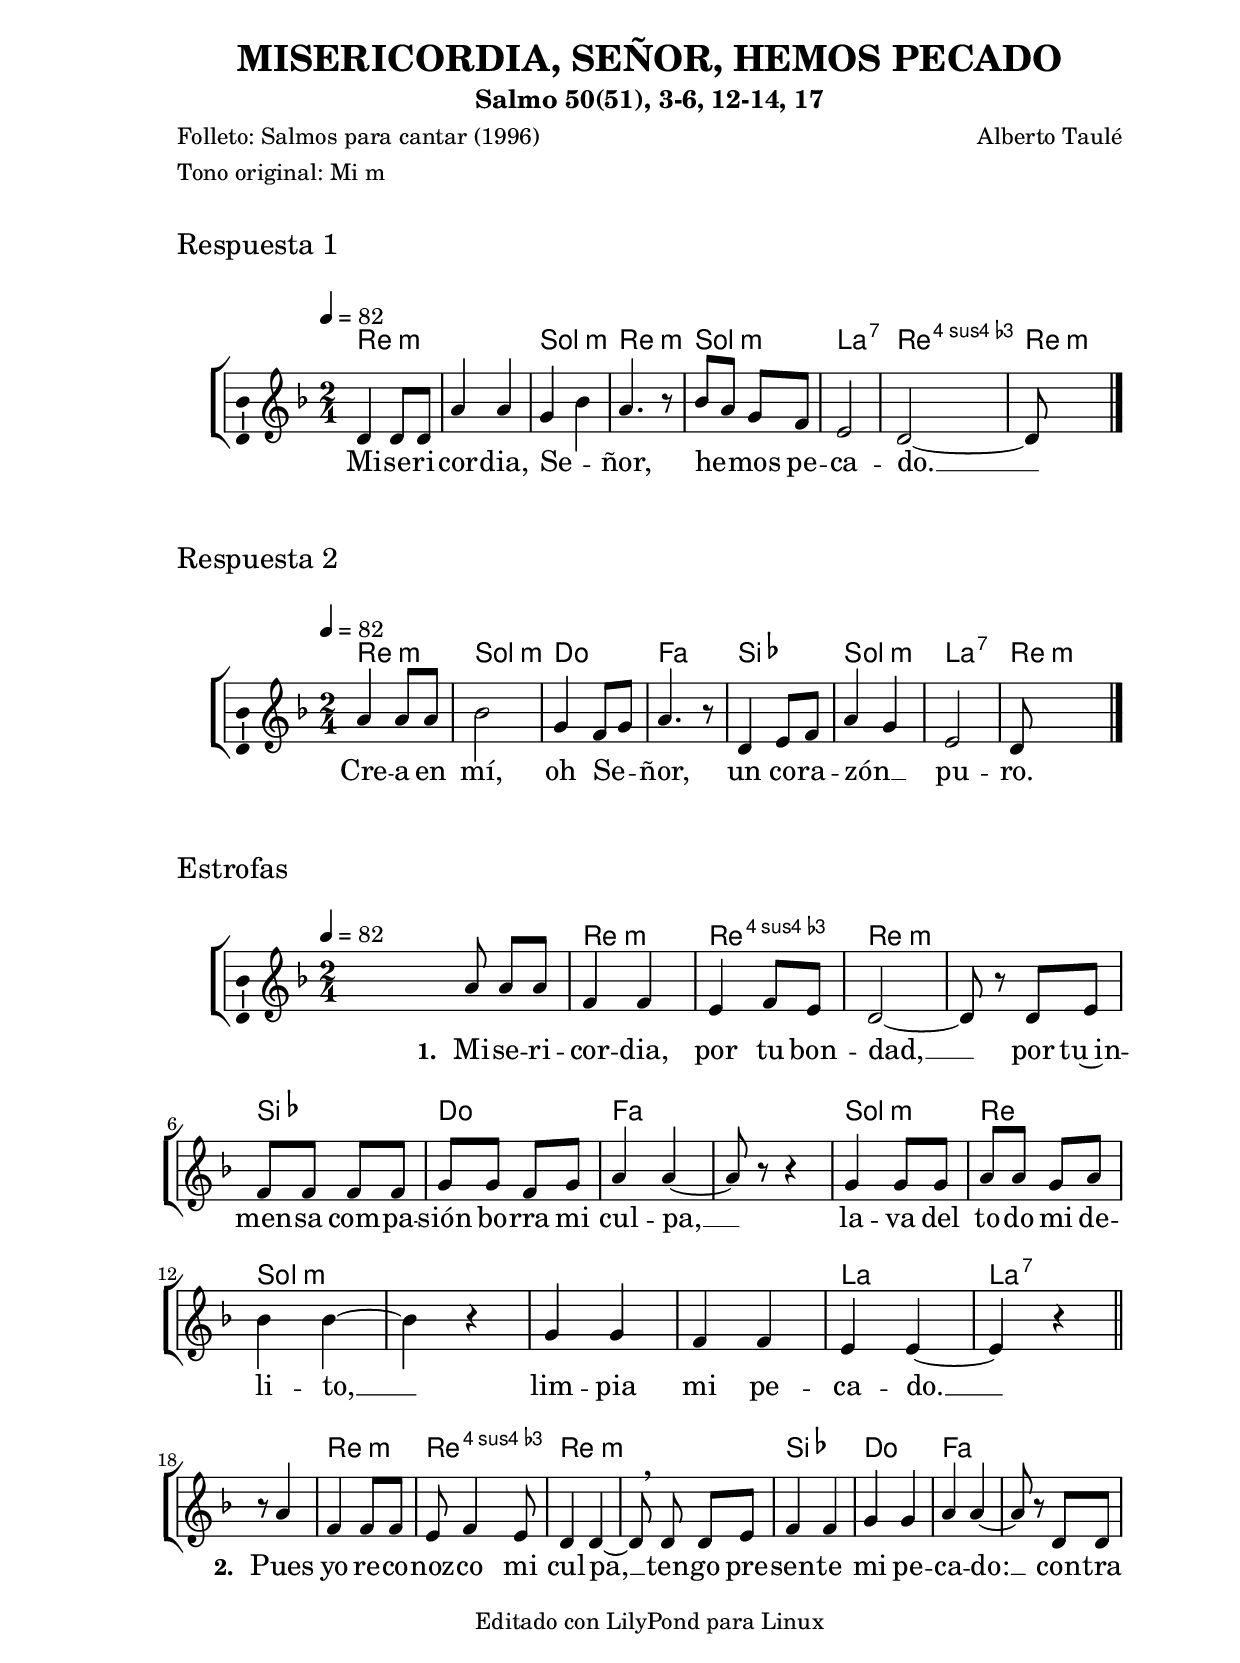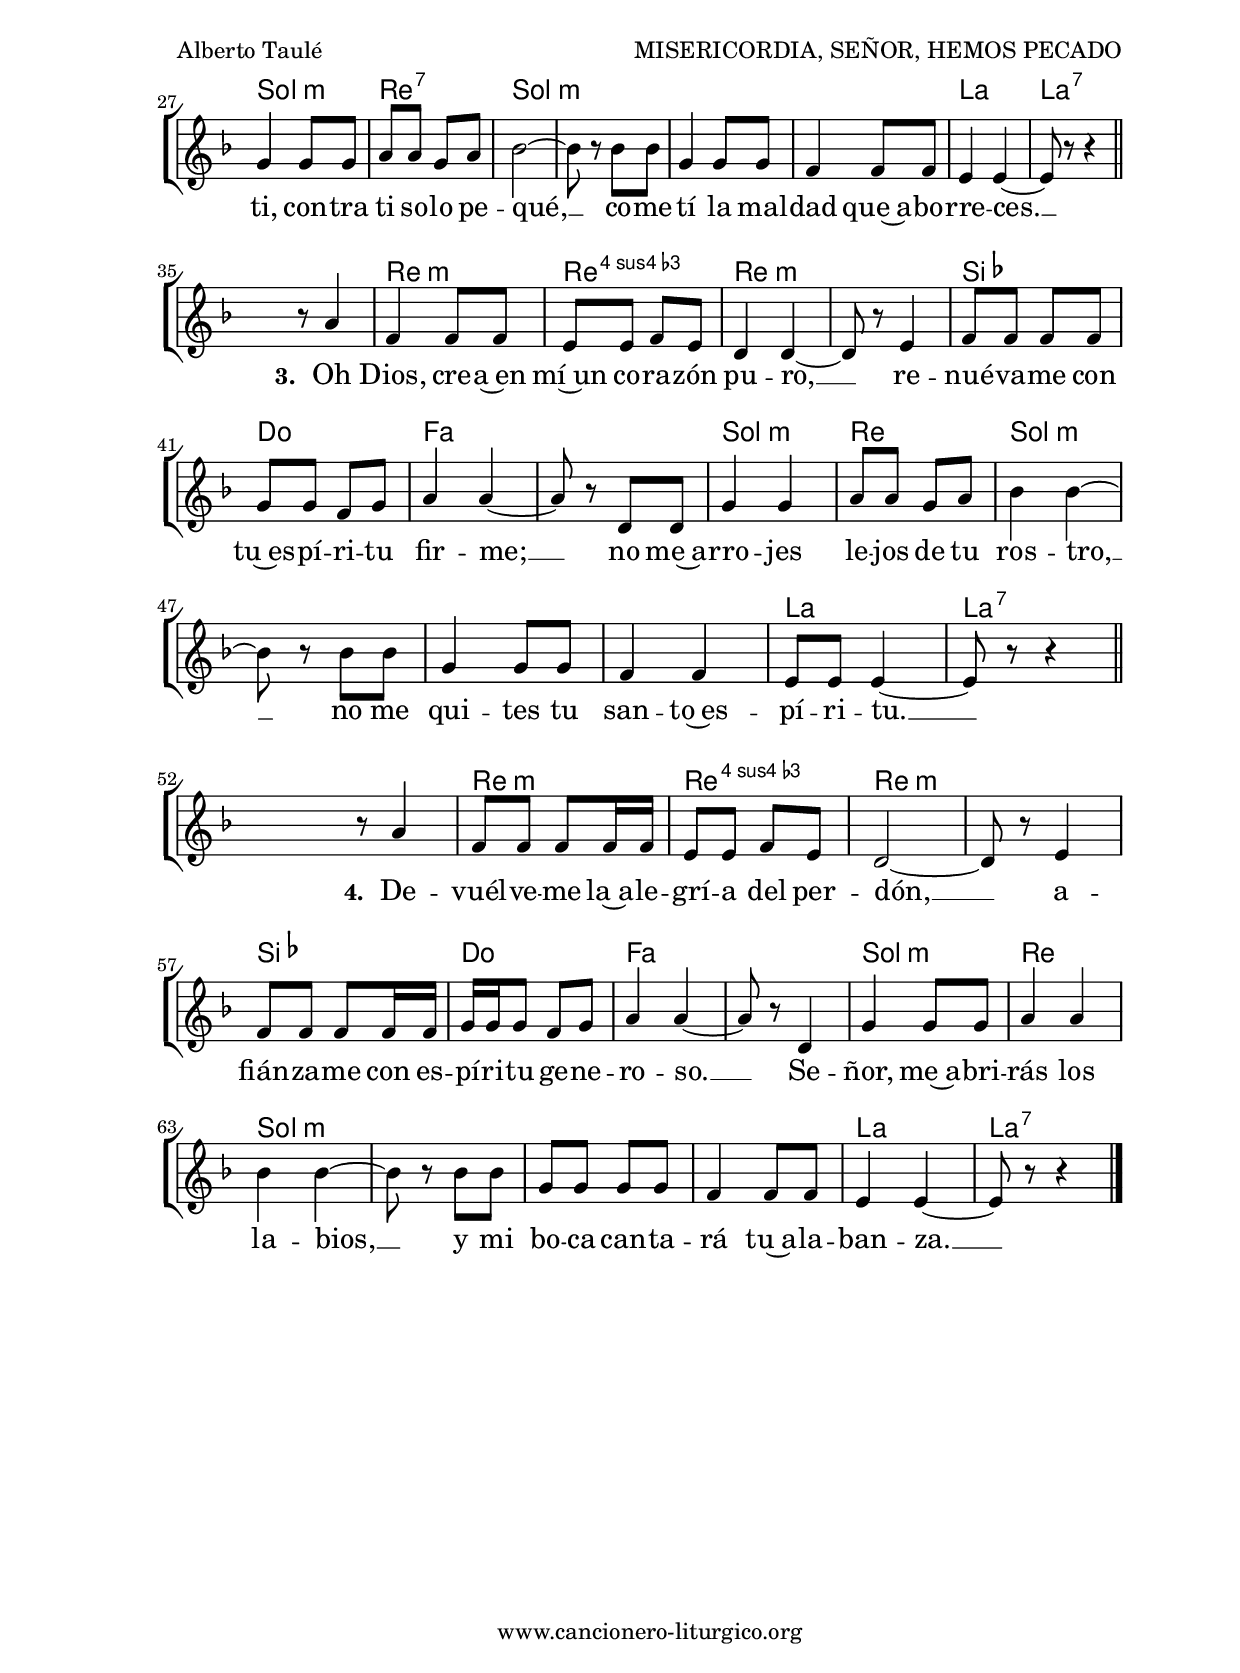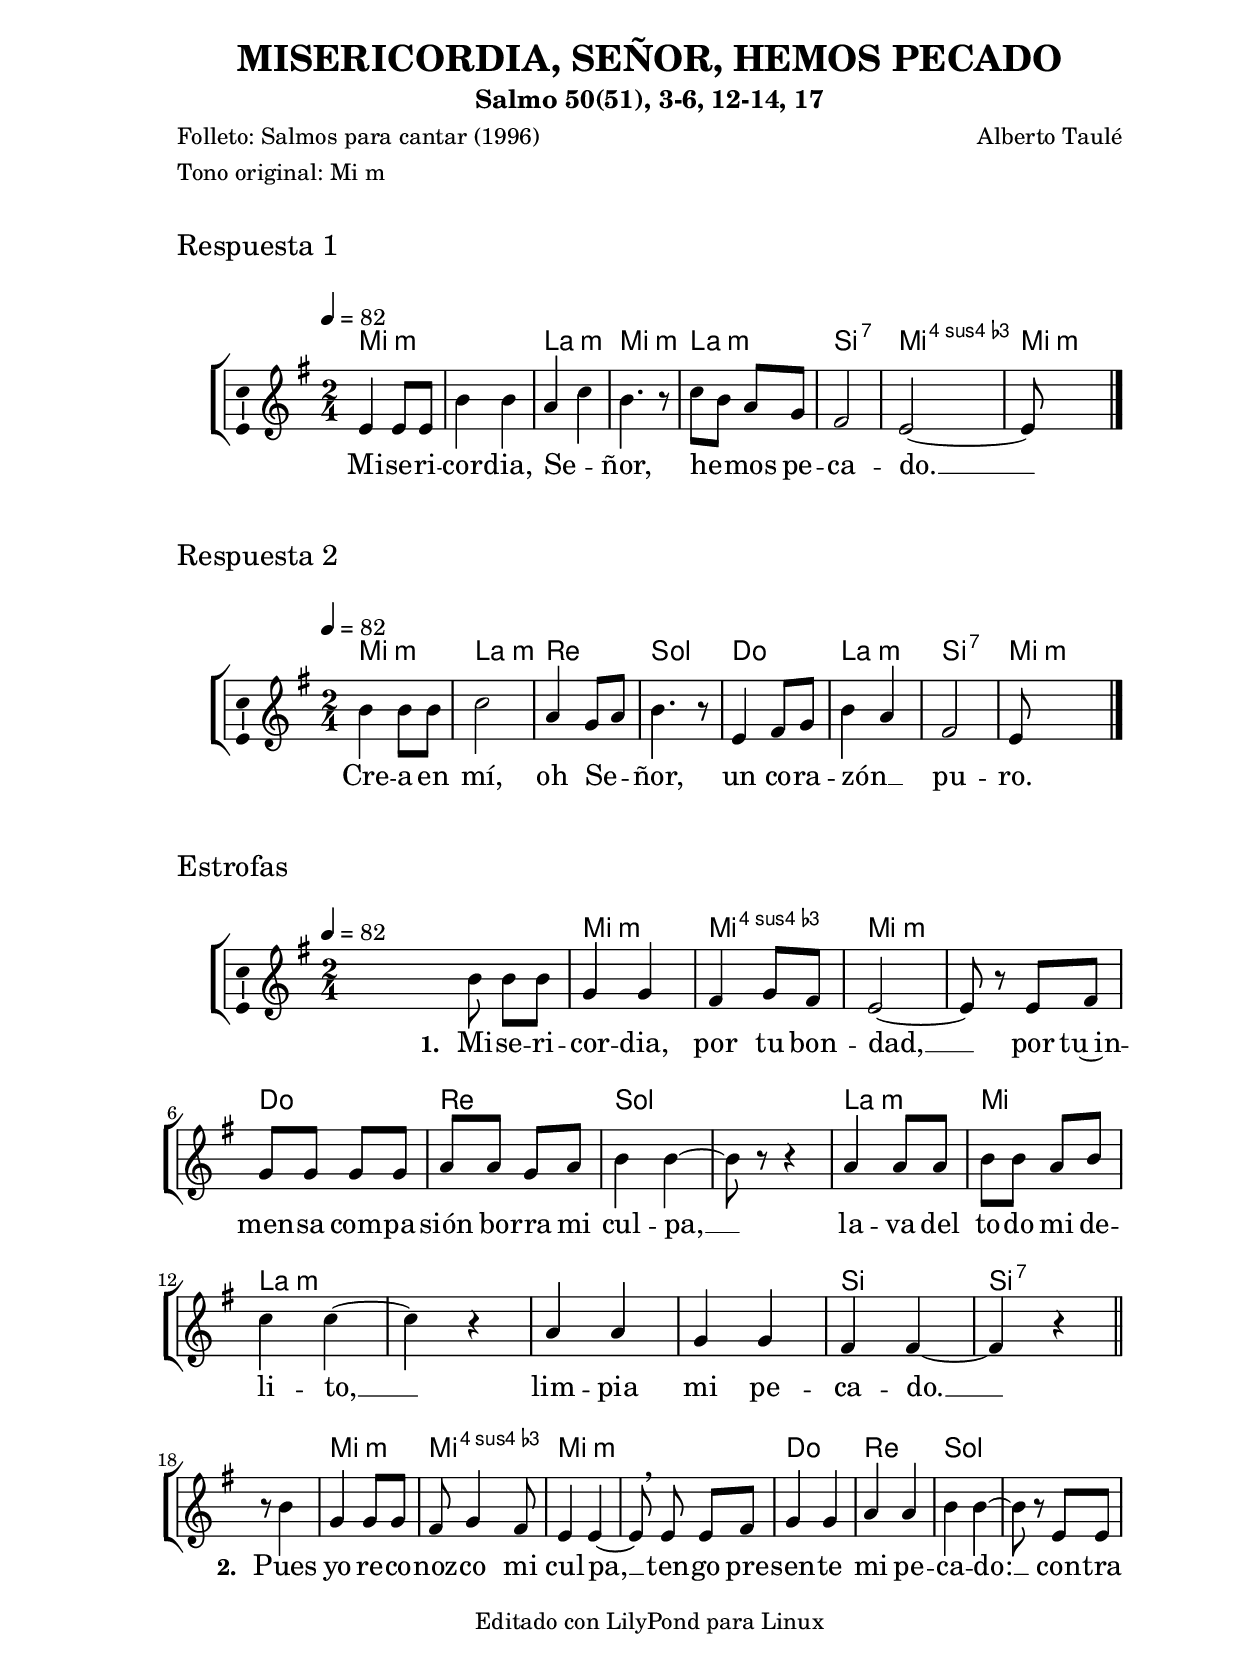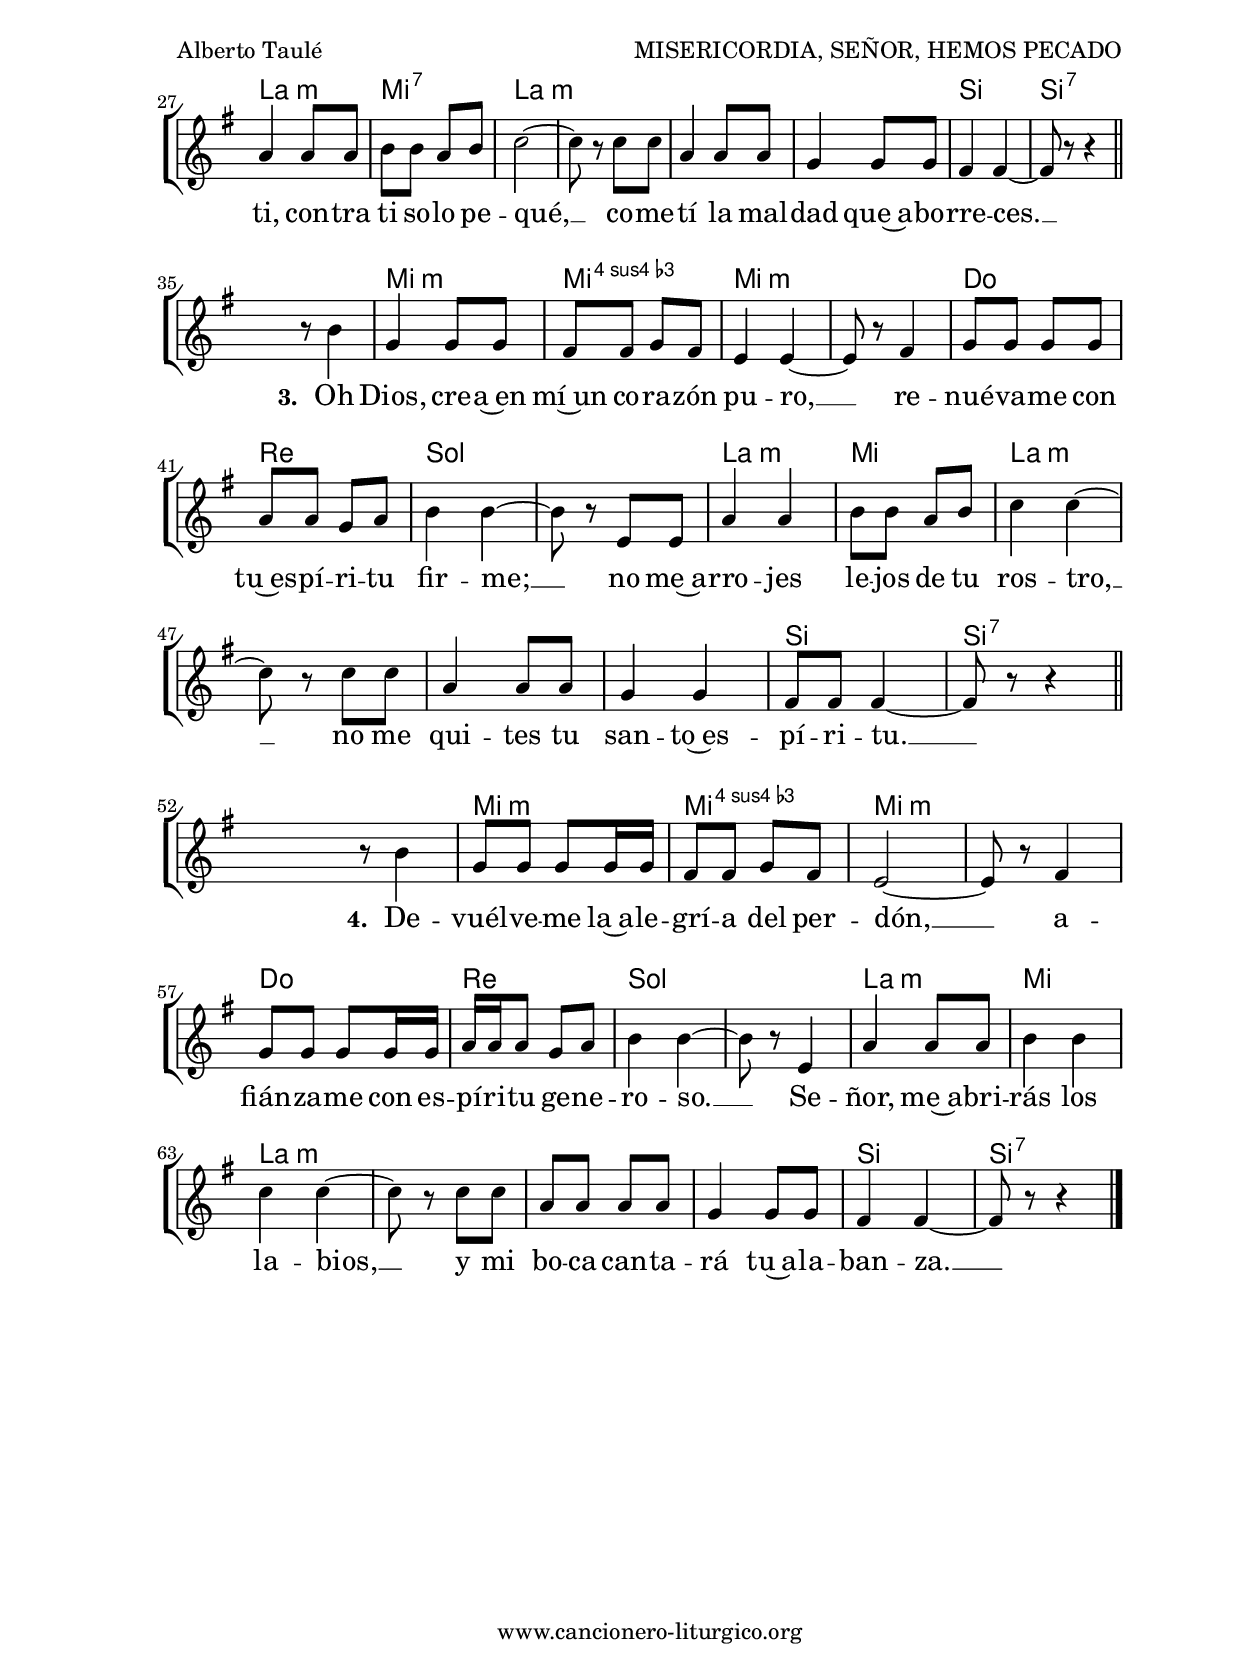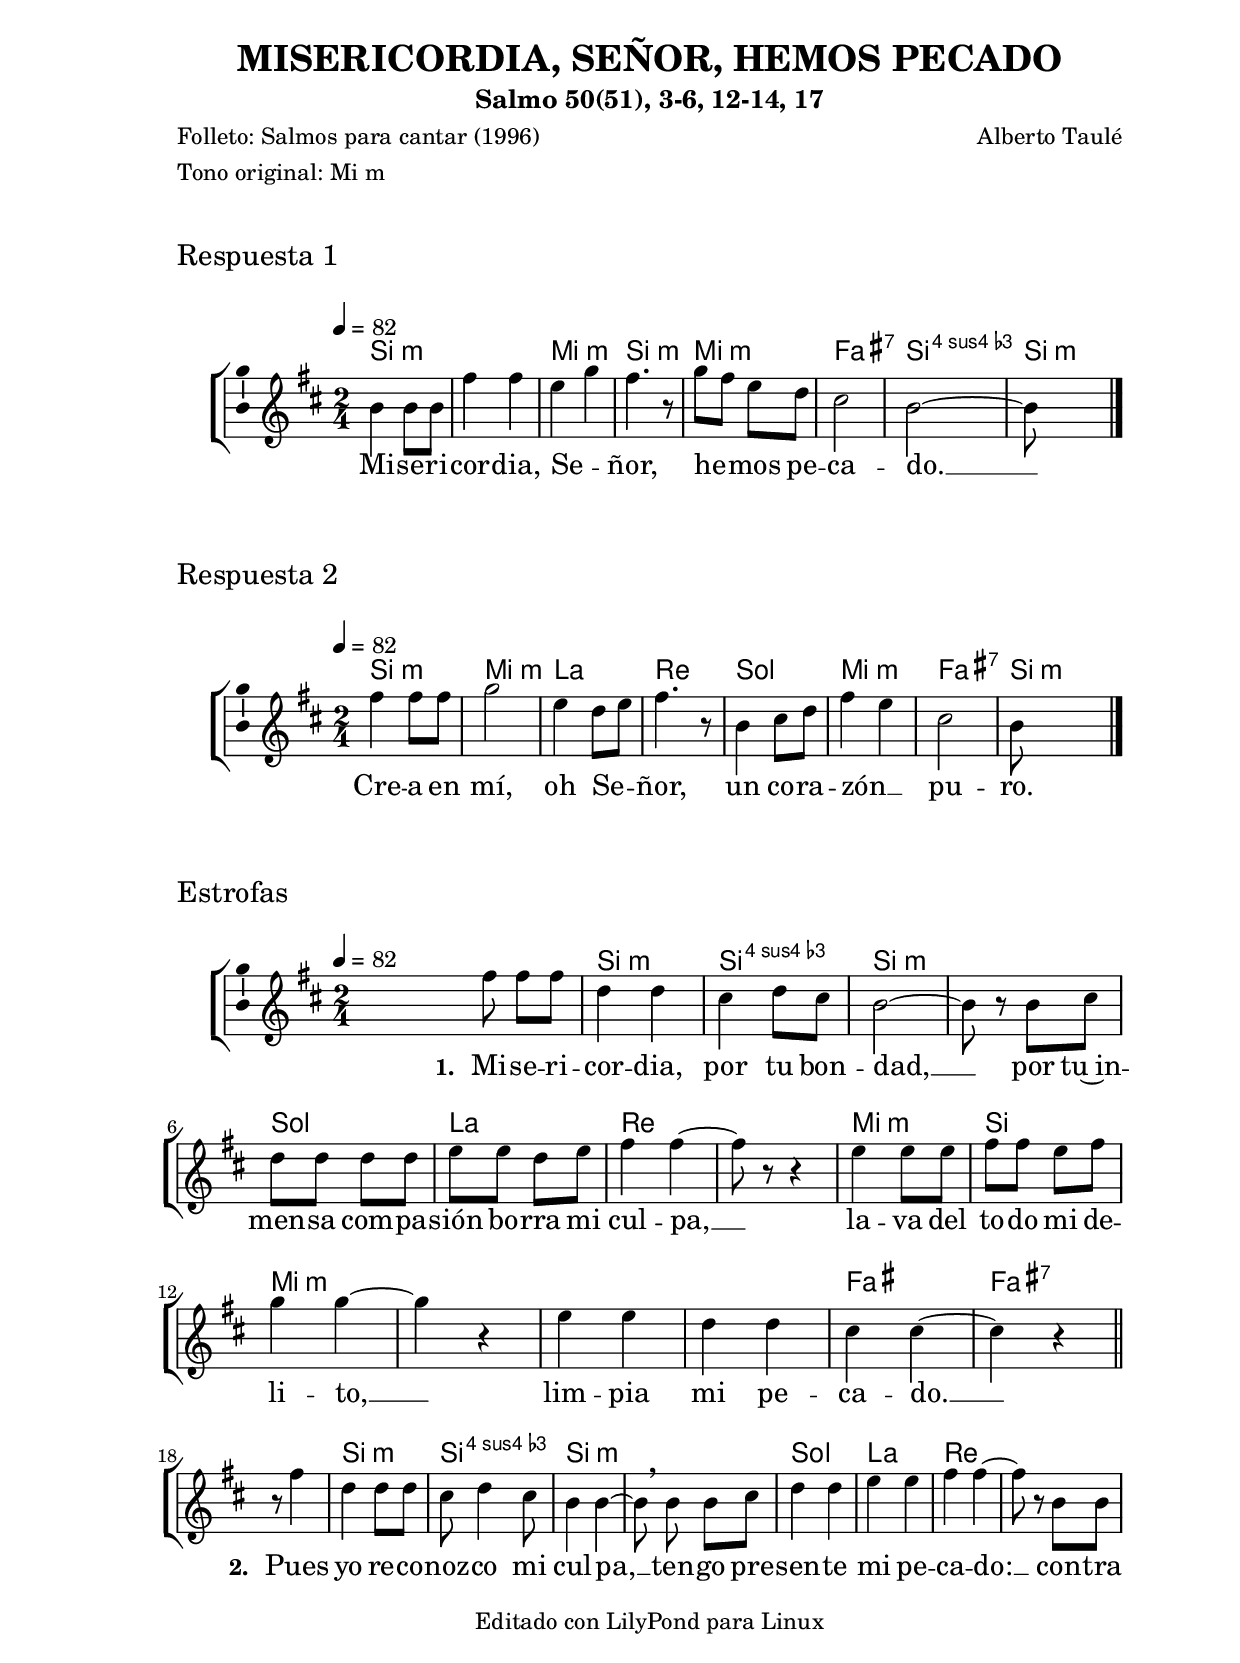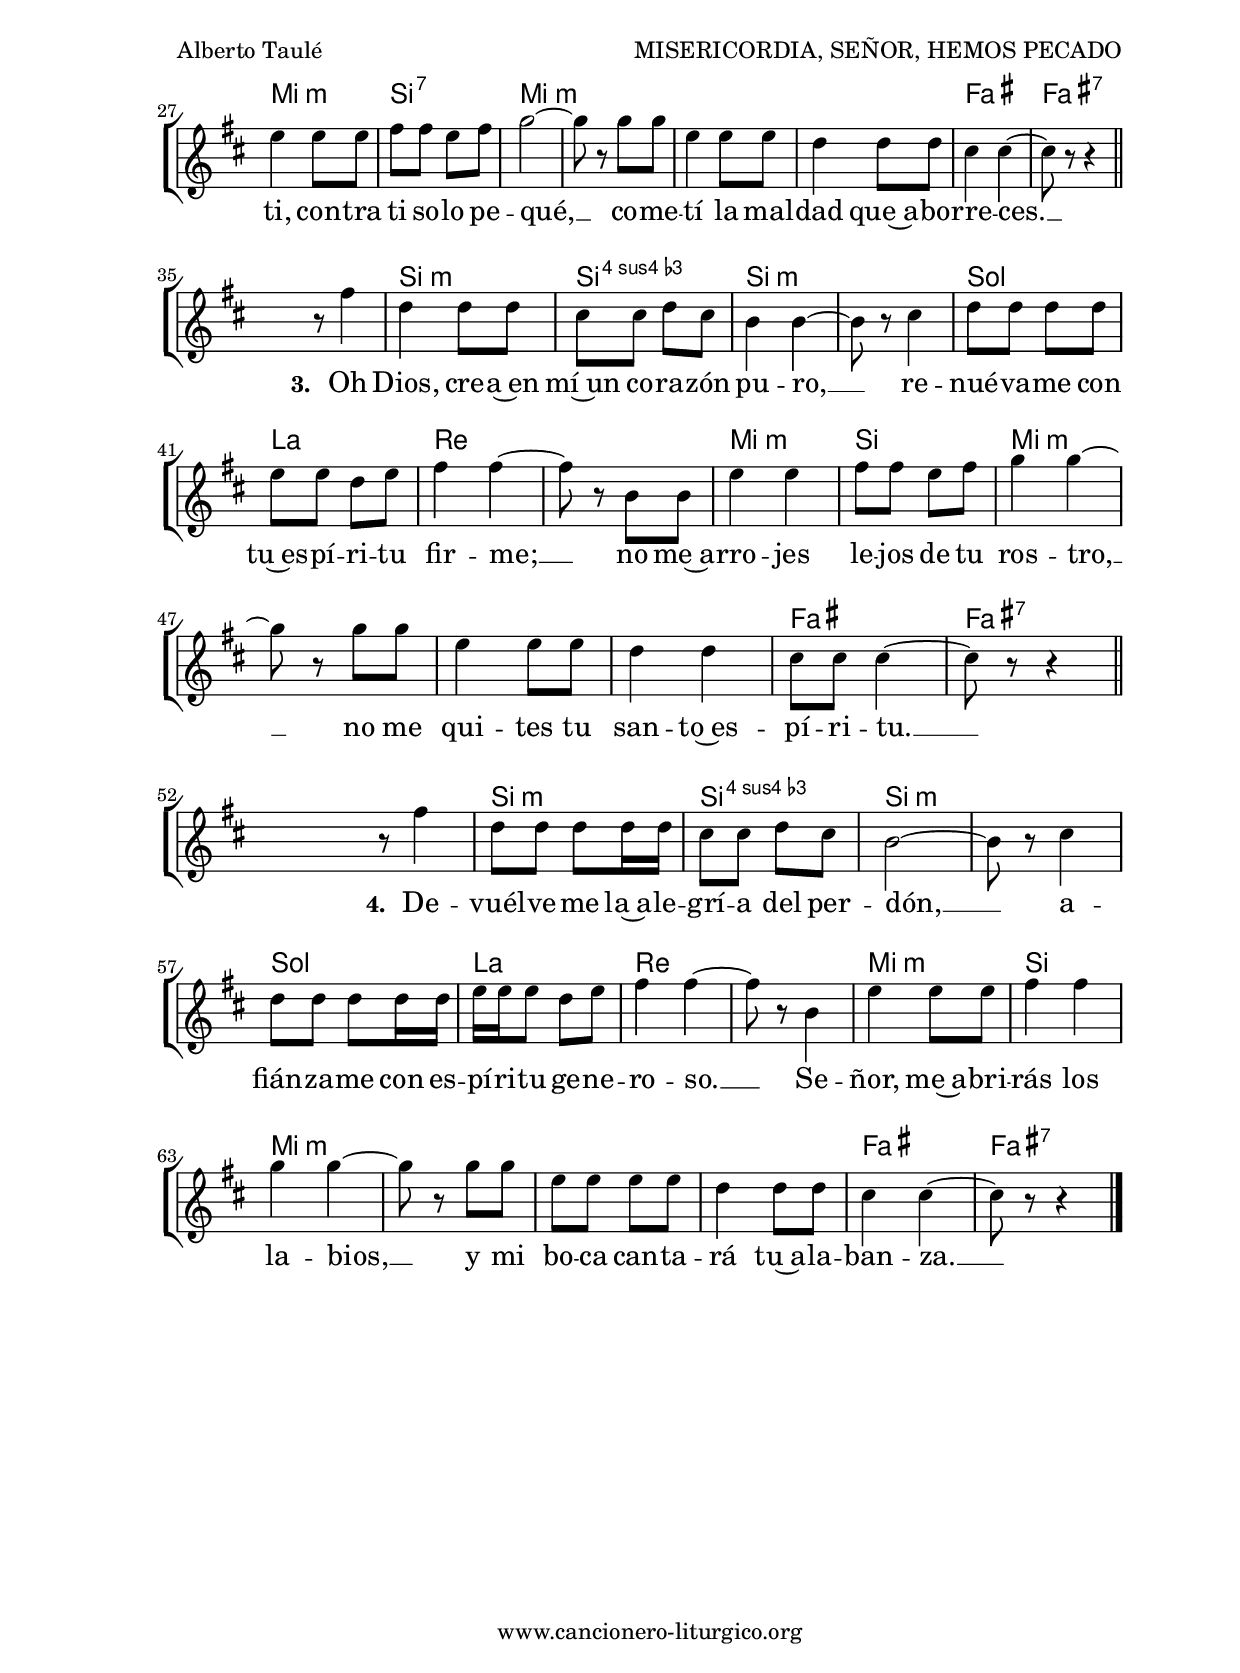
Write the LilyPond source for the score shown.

%
%para convertir .midi en .wav:
%timidity filename.midi -Ow -o finename.wav
%
%
%Para convertir de .wav a .mp3:
%lame -h -m j filename.wav
%
%
%para escuchar el midi:
%timidity nombrefichero.midi
%


%versión de lilypond para la que se ha escrito esta partitura:
\version "2.16.0"

	%Tamaño papel
	#(set-default-paper-size "a4")
	%Tamaño partitura
	#(set-global-staff-size 20)
	%No responde al pulsar sobre una nota
	#(ly:set-option 'point-and-click #f)

%parámetros del encabezamiento:
\header {
	title = "MISERICORDIA, SEÑOR, HEMOS PECADO"
	subtitle = "Salmo 50(51), 3-6, 12-14, 17"
	composer = "Alberto Taulé"
	poet = "Folleto: Salmos para cantar (1996)"
	arranger = ""
	meter = "Tono original: Mi m"
	arranger = ""
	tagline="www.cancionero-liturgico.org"
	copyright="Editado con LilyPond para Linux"
	}

%parámetros asociados al papel:
\paper  {
	oddHeaderMarkup = \markup {\fill-line { \on-the-fly #not-first-page \fromproperty #'header:title \on-the-fly #not-first-page \fromproperty #'header:composer }}
	evenHeaderMarkup = \markup {\fill-line { \fromproperty #'header:composer \fromproperty #'header:title }}
	#(set-paper-size "a4")
	print-page-number = ##f
	first-page-number = 1
	print-first-page-number = ##f
	head-separation = 3.0 \cm
	top-margin = 2.0 \cm
	bottom-margin = 0.5\cm
	left-margin = 3.0 \cm
	line-width = 16.0 \cm 
	indent = 8\mm
	interscoreline = 2.\mm
	between-system-space = 15\mm
%	para que las partituras no llenen la hoja:
	ragged-bottom = ##t
%	idem para la última hoja:
	ragged-last-bottom = ##f
%	para que las partituras llenen el ancho del papel:
	ragged-last = ##f
	after-title-space = 2.5 \cm
%page-count=2
%system-count=8

	%Flexible Vertical Spacing
	markup-system-spacing =
	#'((basic-distance . 5) (minimum-distance . 3) (padding . 3))
	score-markup-spacing =
	#'((basic-distance . 15) (minimum-distance . 10) (padding . 3))
%	score-system-spacing =
%	#'((basic-distance . 15) (minimum-distance . 10) (padding . 5))
	system-system-spacing =
	#'((basic-distance . 5) (minimum-distance . 3) (padding . 3))
	markup-markup-spacing =
	#'((basic-distance . 20) (minimum-distance . 15) (padding . 3))
	last-bottom-spacing =
	#'((basic-distance . 5) (minimum-distance . 5) (padding . 3))
%	top-system-spacing =
%	#'((basic-distance . 10) (minimum-distance . 5) (padding . 3))
%	top-markup-spacing =
%	#'((basic-distance . 15) (minimum-distance . 10) (padding . 3))

	}


%parámetros que afectan a toda la partitura:
global =  {
	%clave de sol (G):
	\clef G
	%armadura:
	\transpose e d
	\key e \minor
	\tempo 4=82
	\set Score.tempoHideNote = ##f
	}


%%%%%%%%%%%%%%%%%%%%%%%%%%%%%%%%%%%%%%%%%%%%%%%%%%%%%%%
%%%%%%%%%%%%%%%%%%%%%%%%%%%%%%%%%%%%%%%%%%%%%%%%%%%%%%%
%%%%%%%%%%%%%%%%%%%%%%%%%%%%%%%%%%%%%%%%%%%%%%%%%%%%%%%


acordesrespuno = {
	\italianChords
	\chordmode {
	\transpose e d
{

e2:m s a:m e:m a:m b:7 e:m4 e:m

}
}
}

melodiarespuno = 
	\transpose e d
{
	\relative c'{

\time 2/4

e4 e8 e
b'4 b
a4 c
b4. r8
c8 b a g
fis2
e2~
e8 s8 s4

\bar "|."
}
}


textorespuno = \lyricmode {

Mi -- se -- ri -- cor -- dia, Se -- _ ñor,
he -- _ mos pe -- ca -- do. __

	}

acordesrespunoStaff = \context ChordNames = acordesrespunoStaff <<
	\set chordChanges = ##t
	\acordesrespuno
	>>


vozrespunoStaff = \context Voice = vozrespunoStaff
\with {\consists "Ambitus_engraver"}
<<
%	\set Staff.instrumentName = ""
%	\set Staff.shortInstrumentName = ""
%	\set Staff.midiInstrument = #"clarinet"
%	\set Staff.midiInstrument = #"cello"
%	\set Staff.midiInstrument = #"flute"
	\set Staff.midiInstrument = #"electric guitar (jazz)"
%	\set Staff.midiInstrument = #"english horn"
%	\set Staff.midiInstrument = #"violin"
%	\set Staff.midiInstrument = #"glockenspiel"
	\set Staff.midiMinimumVolume = #0.7
	\set Staff.midiMaximumVolume = #0.9
	\global
	\melodiarespuno
	>>

textorespunoStaff = \context Lyrics = textorespunoStaff <<
	\lyricsto vozrespunoStaff \textorespuno
	>>


%%%%%%%%%%%%%%%%%%%%%%%%%%%%%%%%%%%%%%%%%%%%%%%%%%%%%%%
%%%%%%%%%%%%%%%%%%%%%%%%%%%%%%%%%%%%%%%%%%%%%%%%%%%%%%%
%%%%%%%%%%%%%%%%%%%%%%%%%%%%%%%%%%%%%%%%%%%%%%%%%%%%%%%


acordesrespdos = {
	\italianChords
	\chordmode {
	\transpose e d
{

e2:m a:m d g c a:m b:7 e:m

}
}
}

melodiarespdos = 
	\transpose e d
{
	\relative c''{

\time 2/4

b4 b8 b
c2
a4 g8 a
b4. r8
e,4 fis8 g
b4 a
fis2
e8 s8 s4

\bar "|."
}
}


textorespdos = \lyricmode {

Cre -- a en mí, oh Se -- _ ñor, un co -- ra -- zón __ _ pu -- ro.

	}

acordesrespdosStaff = \context ChordNames = acordesrespdosStaff <<
	\set chordChanges = ##t
	\acordesrespdos
	>>


vozrespdosStaff = \context Voice = vozrespdosStaff
\with {\consists "Ambitus_engraver"}
<<
%	\set Staff.instrumentName = ""
%	\set Staff.shortInstrumentName = ""
%	\set Staff.midiInstrument = #"clarinet"
%	\set Staff.midiInstrument = #"cello"
%	\set Staff.midiInstrument = #"flute"
	\set Staff.midiInstrument = #"electric guitar (jazz)"
%	\set Staff.midiInstrument = #"english horn"
%	\set Staff.midiInstrument = #"violin"
%	\set Staff.midiInstrument = #"glockenspiel"
	\set Staff.midiMinimumVolume = #0.7
	\set Staff.midiMaximumVolume = #0.9
	\global
	\melodiarespdos
	>>

textorespdosStaff = \context Lyrics = textorespdosStaff <<
	\lyricsto vozrespdosStaff \textorespdos
	>>


%%%%%%%%%%%%%%%%%%%%%%%%%%%%%%%%%%%%%%%%%%%%%%%%%%%%%%%
%%%%%%%%%%%%%%%%%%%%%%%%%%%%%%%%%%%%%%%%%%%%%%%%%%%%%%%
%%%%%%%%%%%%%%%%%%%%%%%%%%%%%%%%%%%%%%%%%%%%%%%%%%%%%%%


acordesrespest = {
	\italianChords
	\chordmode {
	\transpose e d
{

s2
e2:m e:m4 e:m s c d g s a:m e a:m s s s b b:7
s2
e2:m e:m4 e:m s c d g s a:m e:7 a:m s s s b b:7
s2
e2:m e:m4 e:m s c d g s a:m e a:m s s s b b:7
s2
e2:m e:m4 e:m s c d g s a:m e a:m s s s b b:7

}
}
}

melodiarespest = 
	\transpose e d
{
	\relative c''{

\time 2/4

s8 b8 b b
g4 g
fis4 g8 fis
e2~
e8 r8 e8 fis
g8 g g g
a8 a g a
b4 b~
b8 r8 r4
a4 a8 a
b8 b a b
c4 c~
c4 r4
a4 a
g4 g
fis4 fis~
fis4 r4

\bar "||"
\break

s8 r8 b4
g4 g8 g
fis8 g4 fis8
e4 e~
e8 \noBeam \breathe e8 e fis
g4 g
a4 a
b4 b~
b8 r8 e,8 e
a4 a8 a
b8 b a b
c2~
c8 r8 c8 c
a4 a8 a
g4 g8 g
fis4 fis~
fis8 r8 r4

\bar "||"
\break

s8 r8 b4
g4 g8 g
fis8 fis g fis
e4 e~
e8 r8 fis4
g8 g g g
a8 a g a
b4 b~
b8 r8 e,8 e
a4 a
b8 b a b
c4 c~
c8 r8 c8 c
a4 a8 a
g4 g
fis8 fis fis4~
fis8 r8 r4

\bar "||"
\break

s8 r8 b4
g8 g g g16 g
fis8 fis g fis
e2~
e8 r8 fis4
g8 g g g16 g
a16 a a8 g a
b4 b~
b8 r8 e,4
a4 a8 a
b4 b
c4 c~
c8 r8 c8 c
a8 a a a
g4 g8 g
fis4 fis~
fis8 r8 r4

\bar "|."
}
}


textorespest = \lyricmode {

\set stanza =#"1. " Mi -- se -- ri -- cor -- dia, por tu bon -- dad, __
por tu~in -- men -- sa com -- pa -- sión bo -- rra mi cul -- pa, __
la -- va del to -- do mi de -- li -- to, __
lim -- pia mi pe -- ca -- do. __

\set stanza =#"2. " Pues yo re -- co -- noz -- co mi cul -- pa, __
ten -- go pre -- sen -- te mi pe -- ca -- do: __
con -- tra ti, con -- tra ti so -- lo pe -- qué, __
co -- me -- tí la mal -- dad que~a -- bo -- rre -- ces. __

\set stanza =#"3. " Oh Dios, cre -- a~en mí~un co -- ra -- zón pu -- ro, __
re -- nué -- va -- me con tu~es -- pí -- ri -- tu fir -- me; __
no me~a -- rro -- jes le -- jos de tu ros -- tro, __
no me qui -- tes tu san -- to~es -- pí -- ri -- tu. __

\set stanza =#"4. " De -- vuél -- ve -- me la~a -- le -- grí -- a del per -- dón, __
a -- fián -- za -- me con es -- pí -- ri -- tu ge -- ne -- ro -- so. __
Se -- ñor, me~a -- bri -- rás los la -- bios, __
y mi bo -- ca can -- ta -- rá tu~a -- la -- ban -- za. __

	}

acordesrespestStaff = \context ChordNames = acordesrespestStaff <<
	\set chordChanges = ##t
	\acordesrespest
	>>


vozrespestStaff = \context Voice = vozrespestStaff
\with {\consists "Ambitus_engraver"}
<<
%	\set Staff.instrumentName = ""
%	\set Staff.shortInstrumentName = ""
%	\set Staff.midiInstrument = #"clarinet"
%	\set Staff.midiInstrument = #"cello"
%	\set Staff.midiInstrument = #"flute"
	\set Staff.midiInstrument = #"electric guitar (jazz)"
%	\set Staff.midiInstrument = #"english horn"
%	\set Staff.midiInstrument = #"violin"
%	\set Staff.midiInstrument = #"glockenspiel"
	\set Staff.midiMinimumVolume = #0.7
	\set Staff.midiMaximumVolume = #0.9
	\global
	\melodiarespest
	>>

textorespestStaff = \context Lyrics = textorespestStaff <<
	\lyricsto vozrespestStaff \textorespest
	>>


%%%%%%%%%%%%%%%%%%%%%%%%%%%%%%%%%%%%%%%%%%%%%%%%%%%%%%%
%%%%%%%%%%%%%%%%%%%%%%%%%%%%%%%%%%%%%%%%%%%%%%%%%%%%%%%
%%%%%%%%%%%%%%%%%%%%%%%%%%%%%%%%%%%%%%%%%%%%%%%%%%%%%%%


\book {
	\score {
		\context ChoirStaff {
			\override StaffGroup.SystemStartBracket #'collapse-height = #1
			\override Score.SystemStartBar #'collapse-height = #1
			<<
			\acordesrespunoStaff
			\vozrespunoStaff
			\textorespunoStaff
			>>
			}
		\layout {
	    		\context {
				\Lyrics
				\override LyricText #'font-size = #2
				}
	   		 \context {
				\Score
				\override StaffSymbol #'staff-space = #(magstep +3)
				}
			}
		\header{piece=\markup{\fontsize #2 "Respuesta 1"}}
		}
	\score {
		\context ChoirStaff {
			\override StaffGroup.SystemStartBracket #'collapse-height = #1
			\override Score.SystemStartBar #'collapse-height = #1
			<<
			\acordesrespdosStaff
			\vozrespdosStaff
			\textorespdosStaff
			>>
			}
		\layout {
	    		\context {
				\Lyrics
				\override LyricText #'font-size = #2
				}
	   		 \context {
				\Score
				\override StaffSymbol #'staff-space = #(magstep +3)
				}
			}
		\header{piece=\markup{\fontsize #2 "Respuesta 2"}}
		}
	\score {
		\context ChoirStaff {
			\override StaffGroup.SystemStartBracket #'collapse-height = #1
			\override Score.SystemStartBar #'collapse-height = #1
			<<
			\acordesrespestStaff
			\vozrespestStaff
			\textorespestStaff
			>>
			}
		\layout {
	    		\context {
				\Lyrics
				\override LyricText #'font-size = #2
				}
	   		 \context {
				\Score
				\override StaffSymbol #'staff-space = #(magstep +3)
				}
			}
		\header{piece=\markup{\fontsize #2 "Estrofas"}}
		}
	\score {
		\unfoldRepeats
		\context ChoirStaff {
			<<
			\acordesrespunoStaff
			\vozrespunoStaff
			>>
			<<
			\acordesrespdosStaff
			\vozrespdosStaff
			>>
			<<
			\acordesrespestStaff
			\vozrespestStaff
			>>
			}
		\midi {
	  		\context {
	  			\Score
				tempoWholesPerMinute = #(ly:make-moment 70 4)
				}
			}
		}
	}

#(define output-suffix "C")
\book {
	\score {
		\context ChoirStaff {
			\override StaffGroup.SystemStartBracket #'collapse-height = #1
			\override Score.SystemStartBar #'collapse-height = #1
\transpose c d
			<<
			\acordesrespunoStaff
			\vozrespunoStaff
			\textorespunoStaff
			>>
			}
		\layout {
	    		\context {
				\Lyrics
				\override LyricText #'font-size = #2
				}
	   		 \context {
				\Score
				\override StaffSymbol #'staff-space = #(magstep +3)
				}
			}
		\header{piece=\markup{\fontsize #2 "Respuesta 1"}}
		}
	\score {
		\context ChoirStaff {
			\override StaffGroup.SystemStartBracket #'collapse-height = #1
			\override Score.SystemStartBar #'collapse-height = #1
\transpose c d
			<<
			\acordesrespdosStaff
			\vozrespdosStaff
			\textorespdosStaff
			>>
			}
		\layout {
	    		\context {
				\Lyrics
				\override LyricText #'font-size = #2
				}
	   		 \context {
				\Score
				\override StaffSymbol #'staff-space = #(magstep +3)
				}
			}
		\header{piece=\markup{\fontsize #2 "Respuesta 2"}}
		}
	\score {
		\context ChoirStaff {
			\override StaffGroup.SystemStartBracket #'collapse-height = #1
			\override Score.SystemStartBar #'collapse-height = #1
\transpose c d
			<<
			\acordesrespestStaff
			\vozrespestStaff
			\textorespestStaff
			>>
			}
		\layout {
	    		\context {
				\Lyrics
				\override LyricText #'font-size = #2
				}
	   		 \context {
				\Score
				\override StaffSymbol #'staff-space = #(magstep +3)
				}
			}
		\header{piece=\markup{\fontsize #2 "Estrofas"}}
		}
	}

#(define output-suffix "S")
\book {
	\score {
		\context ChoirStaff {
			\override StaffGroup.SystemStartBracket #'collapse-height = #1
			\override Score.SystemStartBar #'collapse-height = #1
\transpose c a
			<<
			\acordesrespunoStaff
			\vozrespunoStaff
			\textorespunoStaff
			>>
			}
		\layout {
	    		\context {
				\Lyrics
				\override LyricText #'font-size = #2
				}
	   		 \context {
				\Score
				\override StaffSymbol #'staff-space = #(magstep +3)
				}
			}
		\header{piece=\markup{\fontsize #2 "Respuesta 1"}}
		}
	\score {
		\context ChoirStaff {
			\override StaffGroup.SystemStartBracket #'collapse-height = #1
			\override Score.SystemStartBar #'collapse-height = #1
\transpose c a
			<<
			\acordesrespdosStaff
			\vozrespdosStaff
			\textorespdosStaff
			>>
			}
		\layout {
	    		\context {
				\Lyrics
				\override LyricText #'font-size = #2
				}
	   		 \context {
				\Score
				\override StaffSymbol #'staff-space = #(magstep +3)
				}
			}
		\header{piece=\markup{\fontsize #2 "Respuesta 2"}}
		}
	\score {
		\context ChoirStaff {
			\override StaffGroup.SystemStartBracket #'collapse-height = #1
			\override Score.SystemStartBar #'collapse-height = #1
\transpose c a
			<<
			\acordesrespestStaff
			\vozrespestStaff
			\textorespestStaff
			>>
			}
		\layout {
	    		\context {
				\Lyrics
				\override LyricText #'font-size = #2
				}
	   		 \context {
				\Score
				\override StaffSymbol #'staff-space = #(magstep +3)
				}
			}
		\header{piece=\markup{\fontsize #2 "Estrofas"}}
		}
	}



